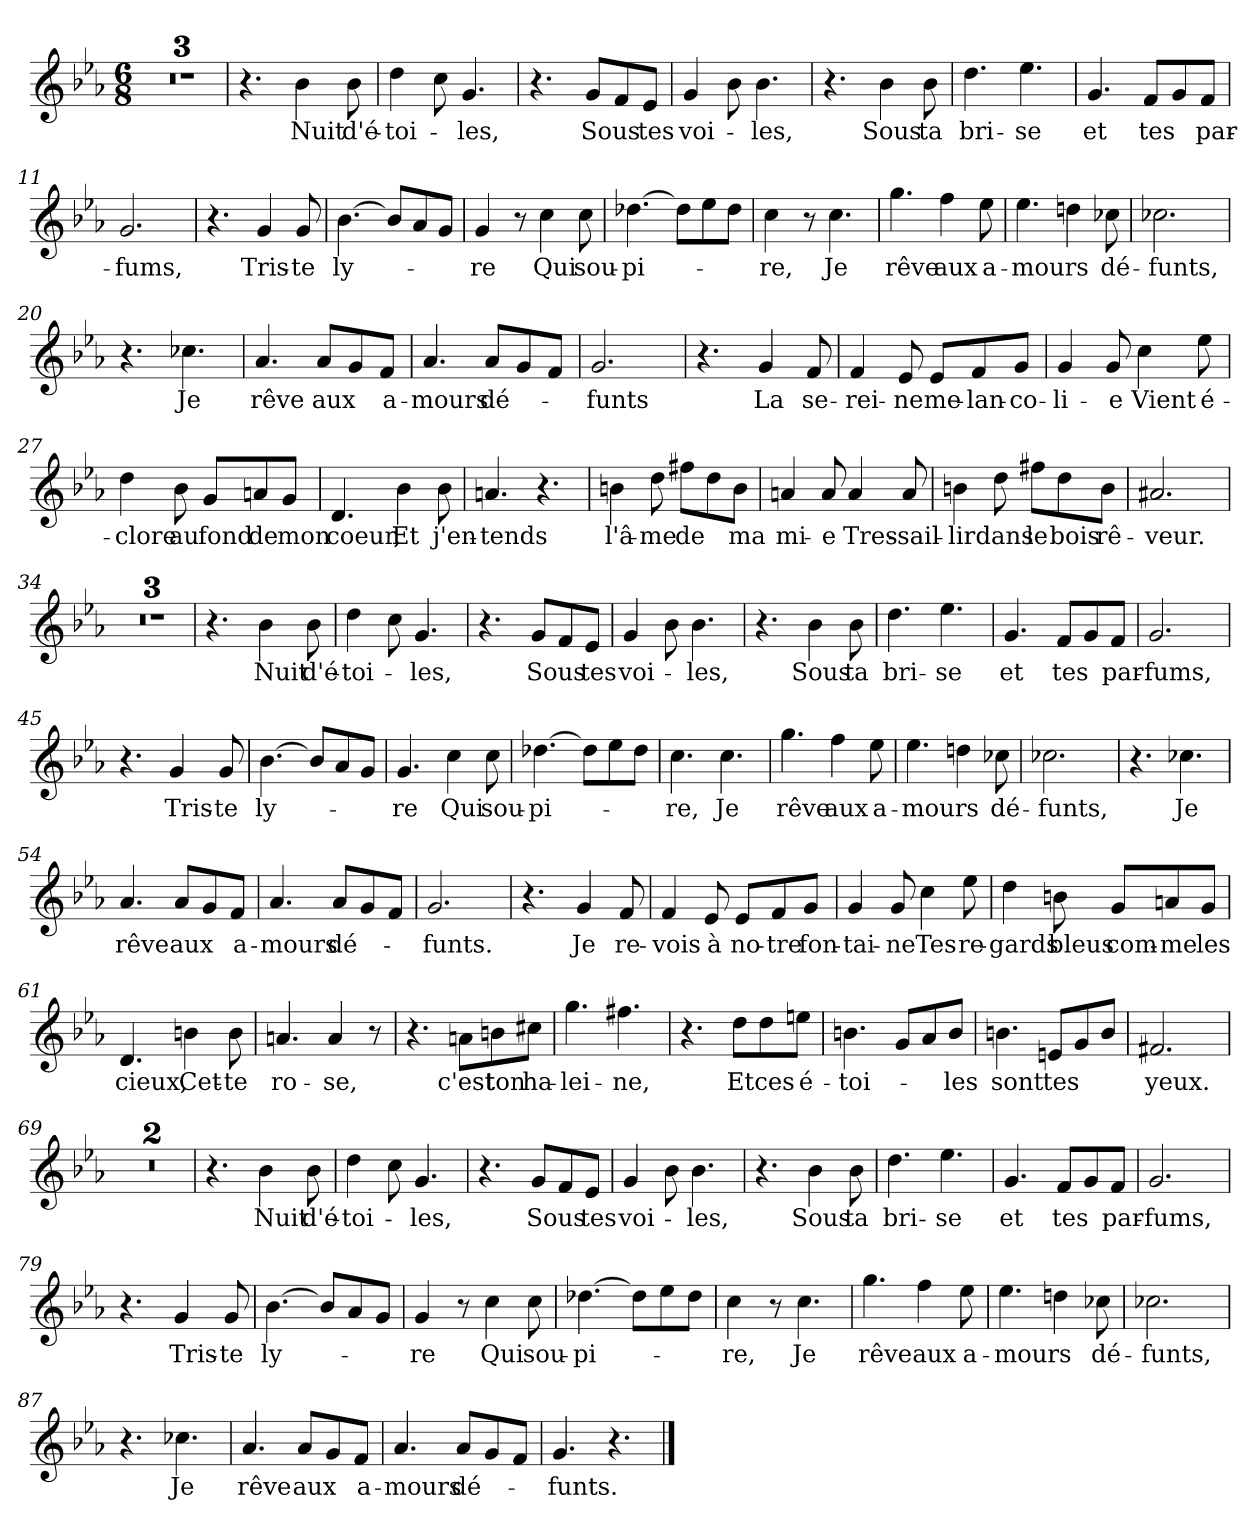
**kern	**text
*part1	*part1
*staff1	*staff1
*clefG2	*
*k[b-e-a-]	*
*M6/8	*
=1	=1
2.r	.
=2	=2
2.r	.
=3	=3
2.r	.
=4	=4
4.r	.
!	!LO:LY:b
4b-\	Nuit
!	!LO:LY:b
8b-\	d'é-
=5	=5
!	!LO:LY:b
4dd\	-toi-
8cc\	.
!	!LO:LY:b
4.g/	-les,
=6	=6
4.r	.
!	!LO:LY:b
8g/L	Sous
8f/	.
!	!LO:LY:b
8e-/J	tes
=7	=7
!	!LO:LY:b
4g/	voi-
8b-\	.
!	!LO:LY:b
4.b-\	-les,
=8	=8
4.r	.
!	!LO:LY:b
4b-\	Sous
!	!LO:LY:b
8b-\	ta
=9	=9
!	!LO:LY:b
4.dd\	bri-
!	!LO:LY:b
4.ee-\	-se
=10	=10
!	!LO:LY:b
4.g/	et
!	!LO:LY:b
8f/L	tes
8g/	.
!	!LO:LY:b
8f/J	par-
=11	=11
!	!LO:LY:b
2.g/	-fums,
=12	=12
4.r	.
!	!LO:LY:b
4g/	Tris-
!	!LO:LY:b
8g/	-te
!!LO:LB:g=z
=13	=13
!	!LO:LY:b
[4.b-\	ly-
8b-/L]	.
8a-/	.
8g/J	.
=14	=14
!	!LO:LY:b
4g/	-re
8r	.
!	!LO:LY:b
4cc\	Qui
!	!LO:LY:b
8cc\	sou-
=15	=15
!	!LO:LY:b
[4.dd-X\	-pi-
8dd-\L]	.
8ee-\	.
8dd-\J	.
=16	=16
!	!LO:LY:b
4cc\	-re,
8r	.
!	!LO:LY:b
4.cc\	Je
=17	=17
!	!LO:LY:b
4.gg\	rêve
!	!LO:LY:b
4ff\	aux
!	!LO:LY:b
8ee-\	a-
=18	=18
!	!LO:LY:b
4.ee-\	-mours
4ddn\	.
!	!LO:LY:b
8cc-X\	dé-
=19	=19
!	!LO:LY:b
2.cc-X\	-funts,
=20	=20
4.r	.
!	!LO:LY:b
4.cc-X\	Je
=21	=21
!	!LO:LY:b
4.a-/	rêve
!	!LO:LY:b
8a-/L	aux
8g/	.
!	!LO:LY:b
8f/J	a-
=22	=22
!	!LO:LY:b
4.a-/	-mours
!	!LO:LY:b
8a-/L	dé-
8g/	.
8f/J	.
!!LO:LB:g=z
=23	=23
!	!LO:LY:b
2.g/	-funts
=24	=24
4.r	.
!	!LO:LY:b
4g/	La
!	!LO:LY:b
8f/	se-
=25	=25
!	!LO:LY:b
4f/	-rei-
!	!LO:LY:b
8e-/	-ne
!	!LO:LY:b
8e-/L	me-
!	!LO:LY:b
8f/	-lan-
!	!LO:LY:b
8g/J	-co-
=26	=26
!	!LO:LY:b
4g/	-li-
!	!LO:LY:b
8g/	-e
!	!LO:LY:b
4cc\	Vient
!	!LO:LY:b
8ee-\	é-
=27	=27
!	!LO:LY:b
4dd\	-clore
!	!LO:LY:b
8b-\	au
!	!LO:LY:b
8g/L	fond
!	!LO:LY:b
8an/	de
!	!LO:LY:b
8g/J	mon
=28	=28
!	!LO:LY:b
4.d/	coeur,
!	!LO:LY:b
4b-\	Et
!	!LO:LY:b
8b-\	j'en-
=29	=29
!	!LO:LY:b
4.an/	-tends
4.r	.
=30	=30
!	!LO:LY:b
4bn\	l'â-
!	!LO:LY:b
8dd\	-me
!	!LO:LY:b
8ff#X\L	de
8dd\	.
!	!LO:LY:b
8b\J	ma
!!LO:LB:g=z
=31	=31
!	!LO:LY:b
4an/	mi-
!	!LO:LY:b
8a/	-e
!	!LO:LY:b
4a/	Tres-
!	!LO:LY:b
8a/	-sail-
=32	=32
!	!LO:LY:b
4bn\	-lir
!	!LO:LY:b
8dd\	dans
!	!LO:LY:b
8ff#X\L	le
!	!LO:LY:b
8dd\	bois
!	!LO:LY:b
8b\J	rê-
=33	=33
!	!LO:LY:b
2.a#X/	-veur.
=34	=34
2.r	.
=35	=35
2.r	.
=36	=36
2.r	.
=37	=37
4.r	.
!	!LO:LY:b
4b-\	Nuit
!	!LO:LY:b
8b-\	d'é-
=38	=38
!	!LO:LY:b
4dd\	-toi-
8cc\	.
!	!LO:LY:b
4.g/	-les,
=39	=39
4.r	.
!	!LO:LY:b
8g/L	Sous
8f/	.
!	!LO:LY:b
8e-/J	tes
=40	=40
!	!LO:LY:b
4g/	voi-
8b-\	.
!	!LO:LY:b
4.b-\	-les,
=41	=41
4.r	.
!	!LO:LY:b
4b-\	Sous
!	!LO:LY:b
8b-\	ta
!!LO:LB:g=z
=42	=42
!	!LO:LY:b
4.dd\	bri-
!	!LO:LY:b
4.ee-\	-se
=43	=43
!	!LO:LY:b
4.g/	et
!	!LO:LY:b
8f/L	tes
8g/	.
!	!LO:LY:b
8f/J	par-
=44	=44
!	!LO:LY:b
2.g/	-fums,
=45	=45
4.r	.
!	!LO:LY:b
4g/	Tris-
!	!LO:LY:b
8g/	-te
=46	=46
!	!LO:LY:b
[4.b-\	ly-
8b-/L]	.
8a-/	.
8g/J	.
=47	=47
!	!LO:LY:b
4.g/	-re
!	!LO:LY:b
4cc\	Qui
!	!LO:LY:b
8cc\	sou-
=48	=48
!	!LO:LY:b
[4.dd-X\	-pi-
8dd-\L]	.
8ee-\	.
8dd-\J	.
=49	=49
!	!LO:LY:b
4.cc\	-re,
!	!LO:LY:b
4.cc\	Je
=50	=50
!	!LO:LY:b
4.gg\	rêve
!	!LO:LY:b
4ff\	aux
!	!LO:LY:b
8ee-\	a-
=51	=51
!	!LO:LY:b
4.ee-\	-mours
4ddn\	.
!	!LO:LY:b
8cc-X\	dé-
=52	=52
!	!LO:LY:b
2.cc-X\	-funts,
!!LO:LB:g=z
=53	=53
4.r	.
!	!LO:LY:b
4.cc-X\	Je
=54	=54
!	!LO:LY:b
4.a-/	rêve
!	!LO:LY:b
8a-/L	aux
8g/	.
!	!LO:LY:b
8f/J	a-
=55	=55
!	!LO:LY:b
4.a-/	-mours
!	!LO:LY:b
8a-/L	dé-
8g/	.
8f/J	.
=56	=56
!	!LO:LY:b
2.g/	-funts.
=57	=57
4.r	.
!	!LO:LY:b
4g/	Je
!	!LO:LY:b
8f/	re-
=58	=58
!	!LO:LY:b
4f/	-vois
!	!LO:LY:b
8e-/	à
!	!LO:LY:b
8e-/L	no-
!	!LO:LY:b
8f/	-tre
!	!LO:LY:b
8g/J	fon-
=59	=59
!	!LO:LY:b
4g/	tai-
!	!LO:LY:b
8g/	-ne
!	!LO:LY:b
4cc\	Tes
!	!LO:LY:b
8ee-\	re-
=60	=60
!	!LO:LY:b
4dd\	-gards
!	!LO:LY:b
8bn\	bleus
!	!LO:LY:b
8g/L	com-
!	!LO:LY:b
8an/	-me
!	!LO:LY:b
8g/J	les
!!LO:LB:g=z
=61	=61
!	!LO:LY:b
4.d/	cieux,
!	!LO:LY:b
4bn\	Cet-
!	!LO:LY:b
8b\	-te
=62	=62
!	!LO:LY:b
4.an/	ro-
!	!LO:LY:b
4a/	-se,
8r	.
=63	=63
4.r	.
!	!LO:LY:b
8an\L	c'est
!	!LO:LY:b
8bn\	ton
!	!LO:LY:b
8cc#X\J	ha-
=64	=64
!	!LO:LY:b
4.gg\	lei-
!	!LO:LY:b
4.ff#X\	-ne,
=65	=65
4.r	.
!	!LO:LY:b
8dd\L	Et
!	!LO:LY:b
8dd\	ces
!	!LO:LY:b
8een\J	é-
=66	=66
!	!LO:LY:b
4.bn\	-toi-
8g/L	.
8a-/	.
!	!LO:LY:b
8b/J	-les
=67	=67
!	!LO:LY:b
4.bn\	sont
!	!LO:LY:b
8en/L	tes
8g/	.
8b/J	.
=68	=68
!	!LO:LY:b
2.f#X/	yeux.
=69	=69
2.r	.
=70	=70
2.r	.
=71	=71
4.r	.
!	!LO:LY:b
4b-\	Nuit
!	!LO:LY:b
8b-\	d'é-
!!LO:LB:g=z
=72	=72
!	!LO:LY:b
4dd\	-toi-
8cc\	.
!	!LO:LY:b
4.g/	-les,
=73	=73
4.r	.
!	!LO:LY:b
8g/L	Sous
8f/	.
!	!LO:LY:b
8e-/J	tes
=74	=74
!	!LO:LY:b
4g/	voi-
8b-\	.
!	!LO:LY:b
4.b-\	-les,
=75	=75
4.r	.
!	!LO:LY:b
4b-\	Sous
!	!LO:LY:b
8b-\	ta
=76	=76
!	!LO:LY:b
4.dd\	bri-
!	!LO:LY:b
4.ee-\	-se
=77	=77
!	!LO:LY:b
4.g/	et
!	!LO:LY:b
8f/L	tes
8g/	.
!	!LO:LY:b
8f/J	par-
=78	=78
!	!LO:LY:b
2.g/	-fums,
=79	=79
4.r	.
!	!LO:LY:b
4g/	Tris-
!	!LO:LY:b
8g/	-te
=80	=80
!	!LO:LY:b
[4.b-\	ly-
8b-/L]	.
8a-/	.
8g/J	.
=81	=81
!	!LO:LY:b
4g/	-re
8r	.
!	!LO:LY:b
4cc\	Qui
!	!LO:LY:b
8cc\	sou-
=82	=82
!	!LO:LY:b
[4.dd-X\	-pi-
8dd-\L]	.
8ee-\	.
8dd-\J	.
!!LO:LB:g=z
=83	=83
!	!LO:LY:b
4cc\	-re,
8r	.
!	!LO:LY:b
4.cc\	Je
=84	=84
!	!LO:LY:b
4.gg\	rêve
!	!LO:LY:b
4ff\	aux
!	!LO:LY:b
8ee-\	a-
=85	=85
!	!LO:LY:b
4.ee-\	-mours
4ddn\	.
!	!LO:LY:b
8cc-X\	dé-
=86	=86
!	!LO:LY:b
2.cc-X\	-funts,
=87	=87
4.r	.
!	!LO:LY:b
4.cc-X\	Je
=88	=88
!	!LO:LY:b
4.a-/	rêve
!	!LO:LY:b
8a-/L	aux
8g/	.
!	!LO:LY:b
8f/J	a-
=89	=89
!	!LO:LY:b
4.a-/	-mours
!	!LO:LY:b
8a-/L	dé-
8g/	.
8f/J	.
=90	=90
!	!LO:LY:b
4.g/	-funts.
4.r	.
==	==
*-	*-
